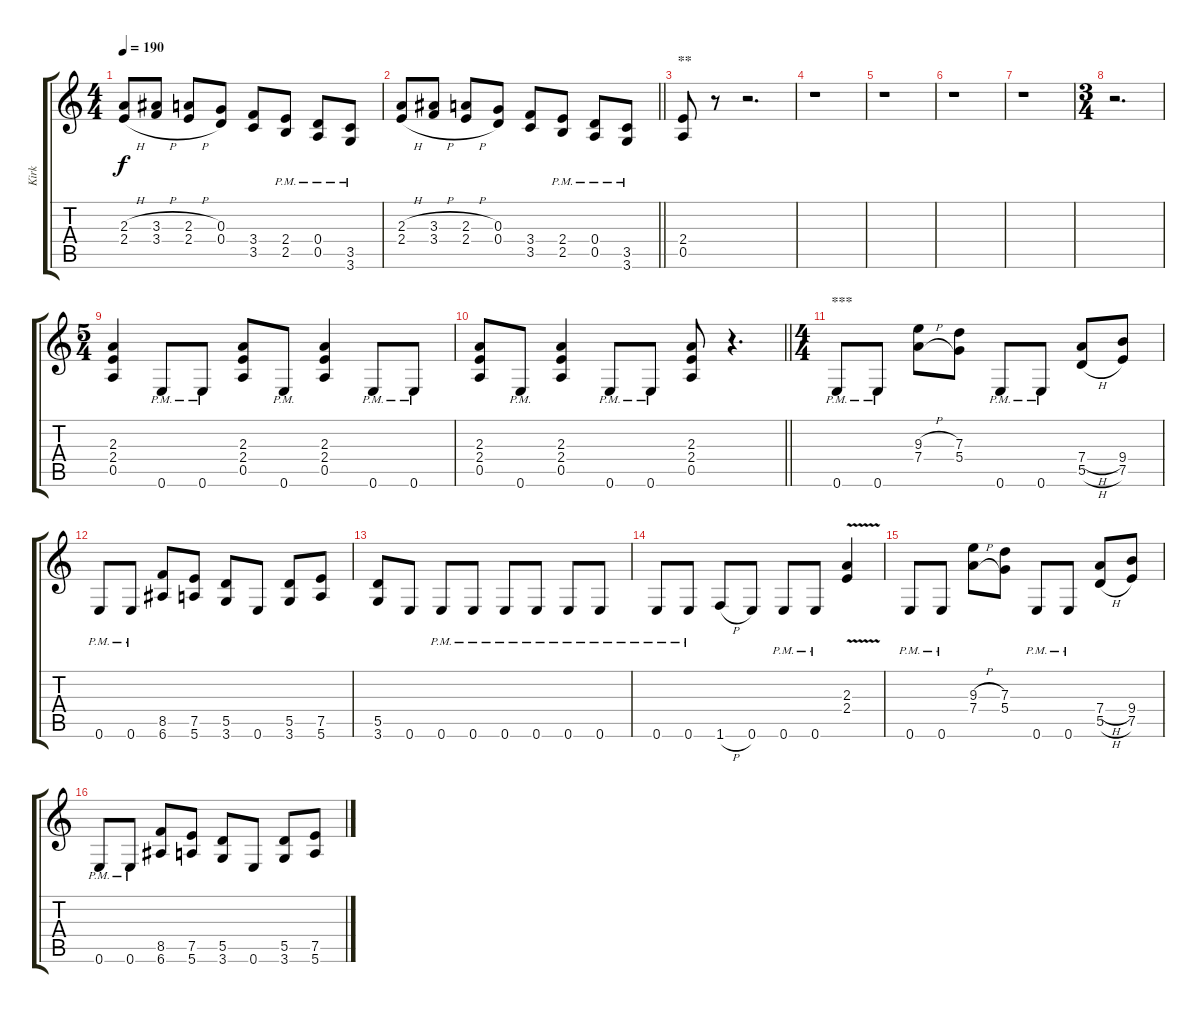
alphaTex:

\track ("Kirk" "Kirk") {instrument overdrivenguitar}
\staff {score tabs}
\tuning (E4 B3 G3 D3 A2 E2) {hide}
\ts (4 4)
\tempo 190
\clef g2
\ks c
(2.3{h} 2.4{h}).8{dy f} (3.3{h} 3.4{h}).8 (2.3{h} 2.4{h}).8 (0.3 0.4).8 (3.4 3.5).8 (2.4{pm} 2.5{pm}).8 (0.4{pm} 0.5{pm}).8 (3.5{pm} 3.6{pm}).8 |
\barLineRight lightlight
(2.3{h} 2.4{h}).8 (3.3{h} 3.4{h}).8 (2.3{h} 2.4{h}).8 (0.3 0.4).8 (3.4 3.5).8 (2.4{pm} 2.5{pm}).8 (0.4{pm} 0.5{pm}).8 (3.5{pm} 3.6{pm}).8 |
\section ("" "**")
(2.4 0.5).8 r.8 r.2{d} |
r.1 |
r.1 |
r.1 |
r.1 |
\ts (3 4)
r.2{d} |
\ts (5 4)
(2.3 2.4 0.5).4 0.6{pm}.8 0.6{pm}.8 (2.3 2.4 0.5).8 0.6{pm}.8 (2.3 2.4 0.5).4 0.6{pm}.8 0.6{pm}.8 |
\barLineRight lightlight
(2.3 2.4 0.5).8 0.6{pm}.8 (2.3 2.4 0.5).4 0.6{pm}.8 0.6{pm}.8 (2.3 2.4 0.5).8 r.4{d} |
\ts (4 4)
\section ("" "***")
0.6{pm}.8 0.6{pm}.8 (9.3{h} 7.4{h}).8 (7.3 5.4).8 0.6{pm}.8 0.6{pm}.8 (7.4{h} 5.5{h}).8 (9.4 7.5).8 |
0.6{pm}.8 0.6{pm}.8 (8.5 6.6).8 (7.5 5.6).8 (5.5 3.6).8 0.6.8 (5.5 3.6).8 (7.5 5.6).8 |
(5.5 3.6).8 0.6.8 0.6{pm}.8 0.6{pm}.8 0.6{pm}.8 0.6{pm}.8 0.6{pm}.8 0.6{pm}.8 |
0.6{pm}.8 0.6{pm}.8 1.6{h}.8 0.6.8 0.6{pm}.8 0.6{pm}.8 (2.3{v} 2.4{v}).4 |
0.6{pm}.8 0.6{pm}.8 (9.3{h} 7.4{h}).8 (7.3 5.4).8 0.6{pm}.8 0.6{pm}.8 (7.4{h} 5.5{h}).8 (9.4 7.5).8 |
0.6{pm}.8 0.6{pm}.8 (8.5 6.6).8 (7.5 5.6).8 (5.5 3.6).8 0.6.8 (5.5 3.6).8 (7.5 5.6).8
